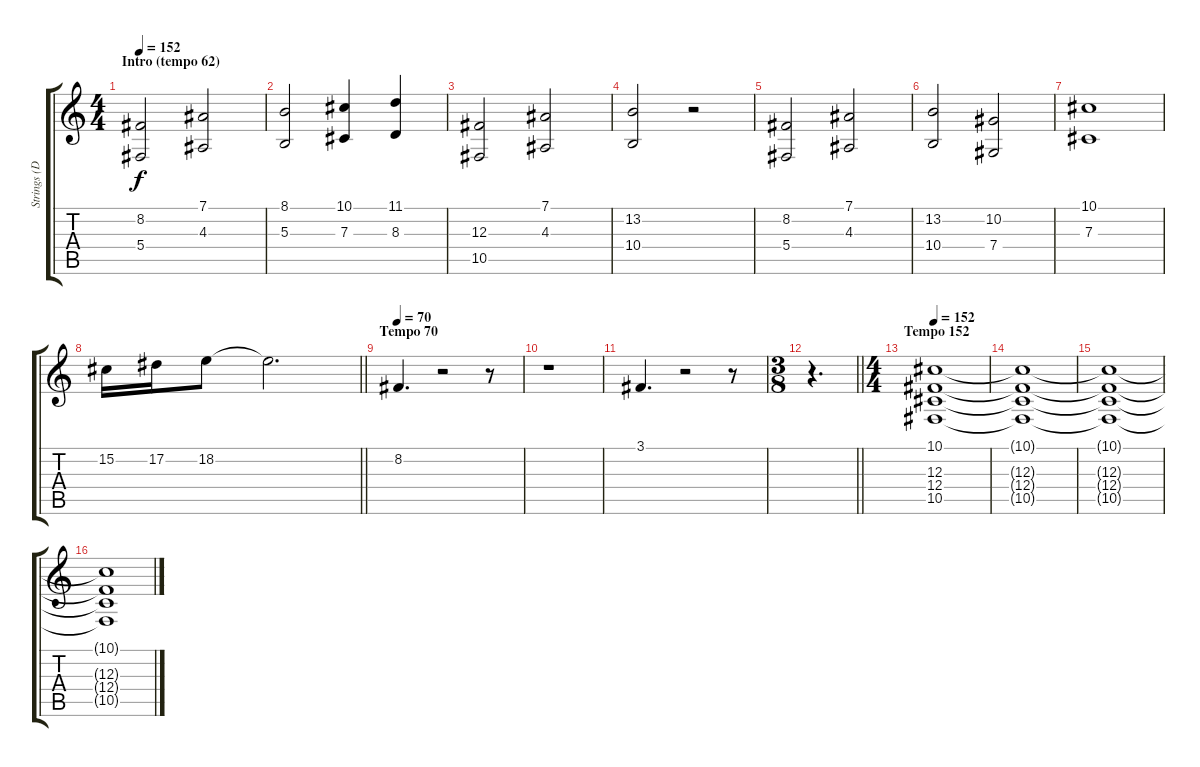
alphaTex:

\track ("Strings (Dizzy)" "Strings (D") {instrument stringensemble1}
\staff {score tabs}
\tuning (Eb4 Bb3 Gb3 Db3 Ab2 Eb2) {hide}
\ts (4 4)
\section ("" "Intro (tempo 62)")
\tempo 152
\tempo 62
\tempo 152
\clef g2
\ks c
(8.2 5.4).2{dy f instrument stringensemble1} (7.1 4.3).2 |
(8.1 5.3).2 (10.1 7.3).4 (11.1 8.3).4 |
(12.3 10.5).2 (7.1 4.3).2 |
(13.2 10.4).2 r.2 |
(8.2 5.4).2 (7.1 4.3).2 |
(13.2 10.4).2 (10.2 7.4).2 |
(10.1 7.3).1 |
\barLineRight lightlight
15.2.16 17.2.16 18.2.8 18.2{t}.2{d} |
\section ("" "Tempo 70")
\tempo 70
8.2.4{d} r.2 r.8 |
r.1 |
3.1.4{d} r.2 r.8 |
\ts (3 8)
\barLineRight lightlight
r.4{d} |
\ts (4 4)
\section ("" "Tempo 152")
\tempo 152
(10.1 12.3 12.4 10.5).1 |
(10.1{t} 12.3{t} 12.4{t} 10.5{t}).1 |
(10.1{t} 12.3{t} 12.4{t} 10.5{t}).1 |
(10.1{t} 12.3{t} 12.4{t} 10.5{t}).1
